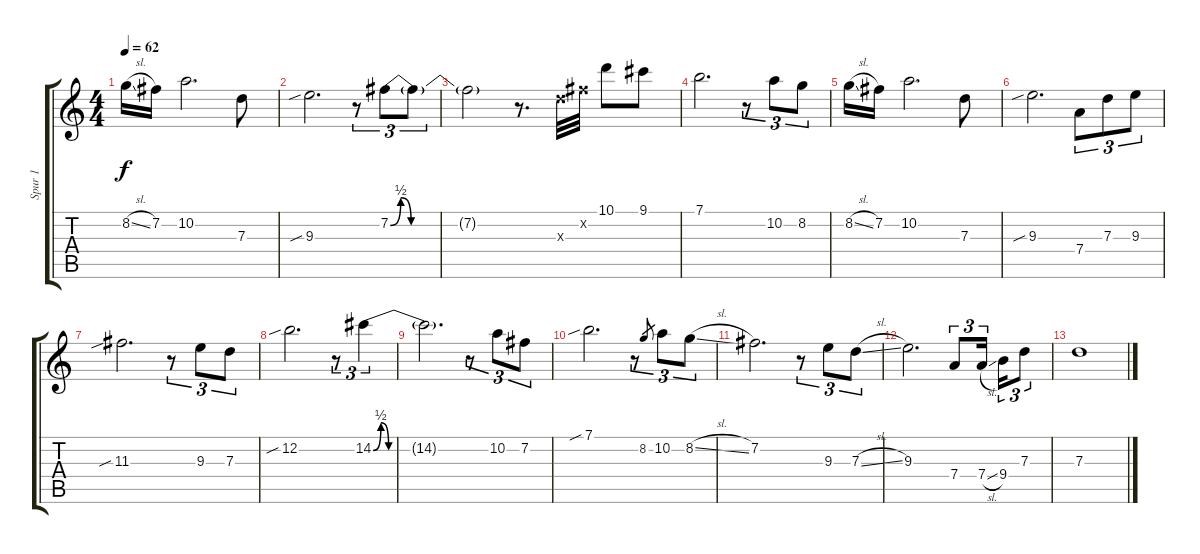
\track ("Spur 1" "Spur 1") {instrument electricguitarclean}
\staff {score tabs}
\tuning (E4 B3 G3 D3 A2 E2) {hide}
\ts (4 4)
\tempo 62
\clef g2
\ks c
8.2{sl}.16{dy f} 7.2.16 10.2.2{d} 7.3.8 |
9.3{sib}.2{d} r.8{tu (3 2)} 7.2{be (custom 0 0 5 2 10 0 60 0)}.8{tu (3 2)} 7.2{t}.8{tu (3 2)} |
7.2{t}.2 r.8{d} 7.3{x}.32 7.2{x}.32 10.1.8 9.1.8 |
7.1.2{d} r.8{tu (3 2)} 10.2.8{tu (3 2)} 8.2.8{tu (3 2)} |
8.2{sl}.16 7.2.16 10.2.2{d} 7.3.8 |
9.3{sib}.2{d} 7.4.8{tu (3 2)} 7.3.8{tu (3 2)} 9.3.8{tu (3 2)} |
11.3{sib}.2{d} r.8{tu (3 2)} 9.3.8{tu (3 2)} 7.3.8{tu (3 2)} |
12.2{sib}.2{d} r.8{tu (3 2)} 14.2{be (custom 0 0 5 2 10 0 60 0)}.4{tu (3 2)} |
14.2{t}.2{d} r.8{tu (3 2)} 10.2.8{tu (3 2)} 7.2.8{tu (3 2)} |
7.1{sib}.2{d} r.8{tu (3 2)} 8.2.8{gr} 10.2.8{tu (3 2)} 8.2{sl}.8{tu (3 2)} |
7.2.2{d} r.8{tu (3 2)} 9.3.8{tu (3 2)} 7.3{sl}.8{tu (3 2)} |
9.3.2{d} 7.4.8{tu (3 2)} 7.4{sl}.16{tu (3 2) beam splitsecondary} 9.4.16{tu (3 2)} 7.3.8{tu (3 2)} |
7.3.1
